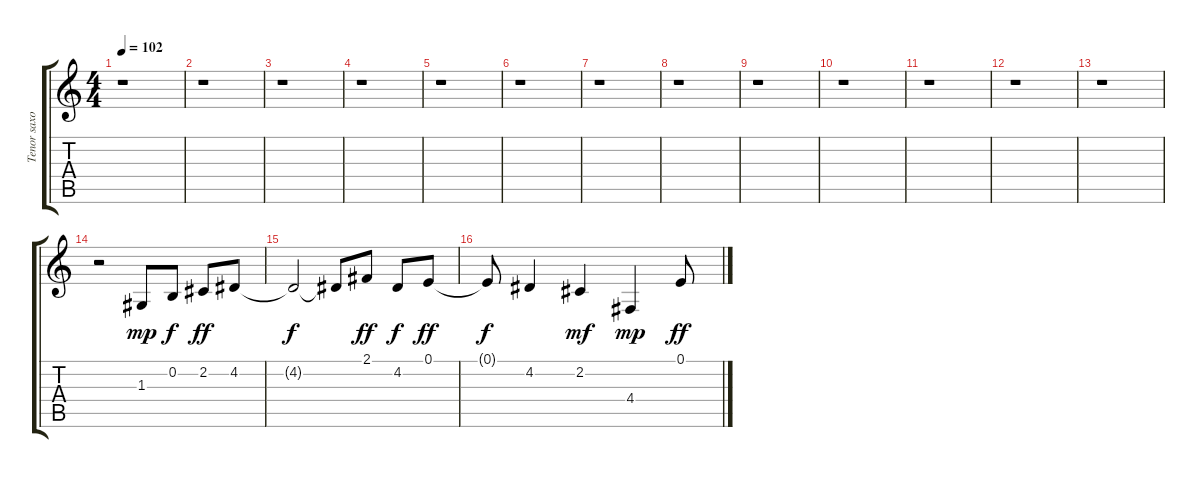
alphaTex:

\track ("Tenor saxophone" "Tenor saxo") {instrument tenorsax}
\staff {score tabs}
\tuning (E4 B3 G3 D3 A2 E2) {hide}
\ts (4 4)
\tempo 102
\clef g2
\ks c
r.1{dy mp} |
r.1 |
r.1 |
r.1 |
r.1 |
r.1 |
r.1 |
r.1 |
r.1 |
r.1 |
r.1 |
r.1 |
r.1 |
r.2 1.3.8 0.2.8{dy f} 2.2.8{dy ff} 4.2.8 |
4.2{t}.2{dy f} 4.2{t}.8 2.1.8{dy ff} 4.2.8{dy f} 0.1.8{dy ff} |
0.1{t}.8{dy f} 4.2.4 2.2.4{dy mf} 4.4.4{dy mp} 0.1.8{dy ff}
